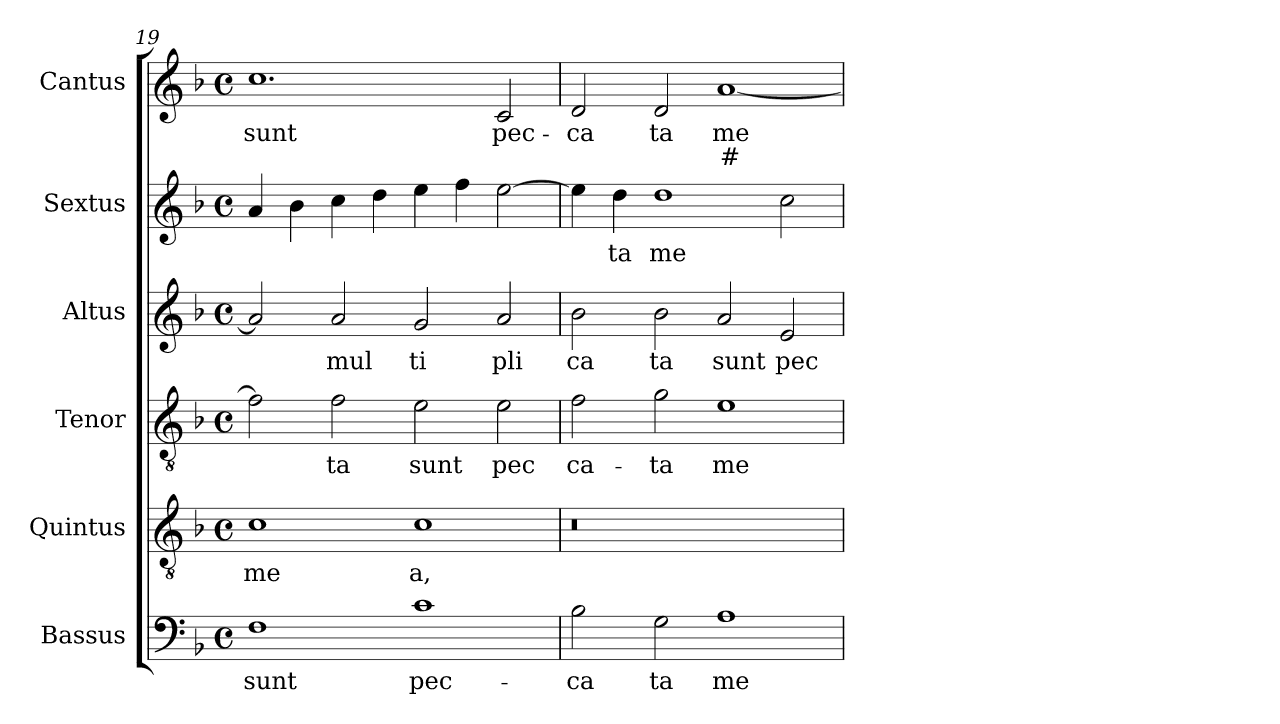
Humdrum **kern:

**kern	**text	**kern	**text	**kern	**text	**kern	**text	**kern	**text	**kern	**text	**text
*part6	*part6	*part5	*part5	*part4	*part4	*part3	*part3	*part2	*part2	*part1	*part1	*part1
*staff6	*staff6	*staff5	*staff5	*staff4	*staff4	*staff3	*staff3	*staff2	*staff2	*staff1	*staff1	*staff1
*I"Bassus	*	*I"Quintus	*	*I"Tenor	*	*I"Altus	*	*I"Sextus	*	*I"Cantus	*	*
*clefF4	*	*clefGv2	*	*clefGv2	*	*clefG2	*	*clefG2	*	*clefG2	*	*
*k[b-]	*	*k[b-]	*	*k[b-]	*	*k[b-]	*	*k[b-]	*	*k[b-]	*	*
*F:	*	*F:	*	*F:	*	*F:	*	*F:	*	*F:	*	*
*M4/4	*	*M4/4	*	*M4/4	*	*M4/4	*	*M4/4	*	*M4/4	*	*
*met(c)	*	*met(c)	*	*met(c)	*	*met(c)	*	*met(c)	*	*met(c)	*	*
=19	=19	=19	=19	=19	=19	=19	=19	=19	=19	=19	=19	=19
!	!LO:LY:b:cj	!	!LO:LY:b:cj	!	!	!	!	!	!	!	!LO:LY:b:cj	!
1F	sunt	1c	me	2f\]	.	2a/]	.	4a/	.	1.cc	sunt	.
.	.	.	.	.	.	.	.	4b-\	.	.	.	.
!	!	!	!	!	!LO:LY:b:cj	!	!LO:LY:b:cj	!	!	!	!	!
.	.	.	.	2f\	ta	2a/	mul	4cc\	.	.	.	.
.	.	.	.	.	.	.	.	4dd\	.	.	.	.
!	!LO:LY:b:cj	!	!LO:LY:b:cj	!	!LO:LY:b:cj	!	!LO:LY:b:cj	!	!	!	!	!
1c	pec-	1c	a,	2e\	sunt	2g/	ti	4ee\	.	.	.	.
.	.	.	.	.	.	.	.	4ff\	.	.	.	.
!	!	!	!	!	!LO:LY:b:cj	!	!LO:LY:b:cj	!	!	!	!LO:LY:b:cj	!
.	.	.	.	2e\	pec	2a/	pli	[>2ee\	.	2c/	pec-	.
!!LO:PB:g=z
=20	=20	=20	=20	=20	=20	=20	=20	=20	=20	=20	=20	=20
!	!LO:LY:b:cj	!	!	!	!LO:LY:b:cj	!	!LO:LY:b:cj	!	!	!	!LO:LY:b:cj	!
2B-\	-ca	0r	.	2f\	ca-	2b-\	ca	4ee\]	.	2d/	-ca	.
!	!	!	!	!	!	!	!	!	!LO:LY:b:cj	!	!	!
.	.	.	.	.	.	.	.	4dd\	ta	.	.	.
!	!LO:LY:b:cj	!	!	!	!LO:LY:b:cj	!	!LO:LY:b:cj	!	!LO:LY:b:cj	!	!LO:LY:b:cj	!
2G\	ta	.	.	2g\	-ta	2b-\	ta	1dd	me	2d/	ta	.
!	!LO:LY:b:cj	!	!	!	!LO:LY:b:cj	!	!LO:LY:b:cj	!	!	!	!LO:LY:b:cj	!LO:LY:b
1A	me	.	.	1e	me-	2a/	sunt	.	.	[<1a	me	#-
!	!	!	!	!	!	!	!LO:LY:b:cj	!	!	!	!	!
.	.	.	.	.	.	2e/	pec	2cc\	.	.	.	.
=	=	=	=	=	=	=	=	=	=	=	=	=
*-	*-	*-	*-	*-	*-	*-	*-	*-	*-	*-	*-	*-
